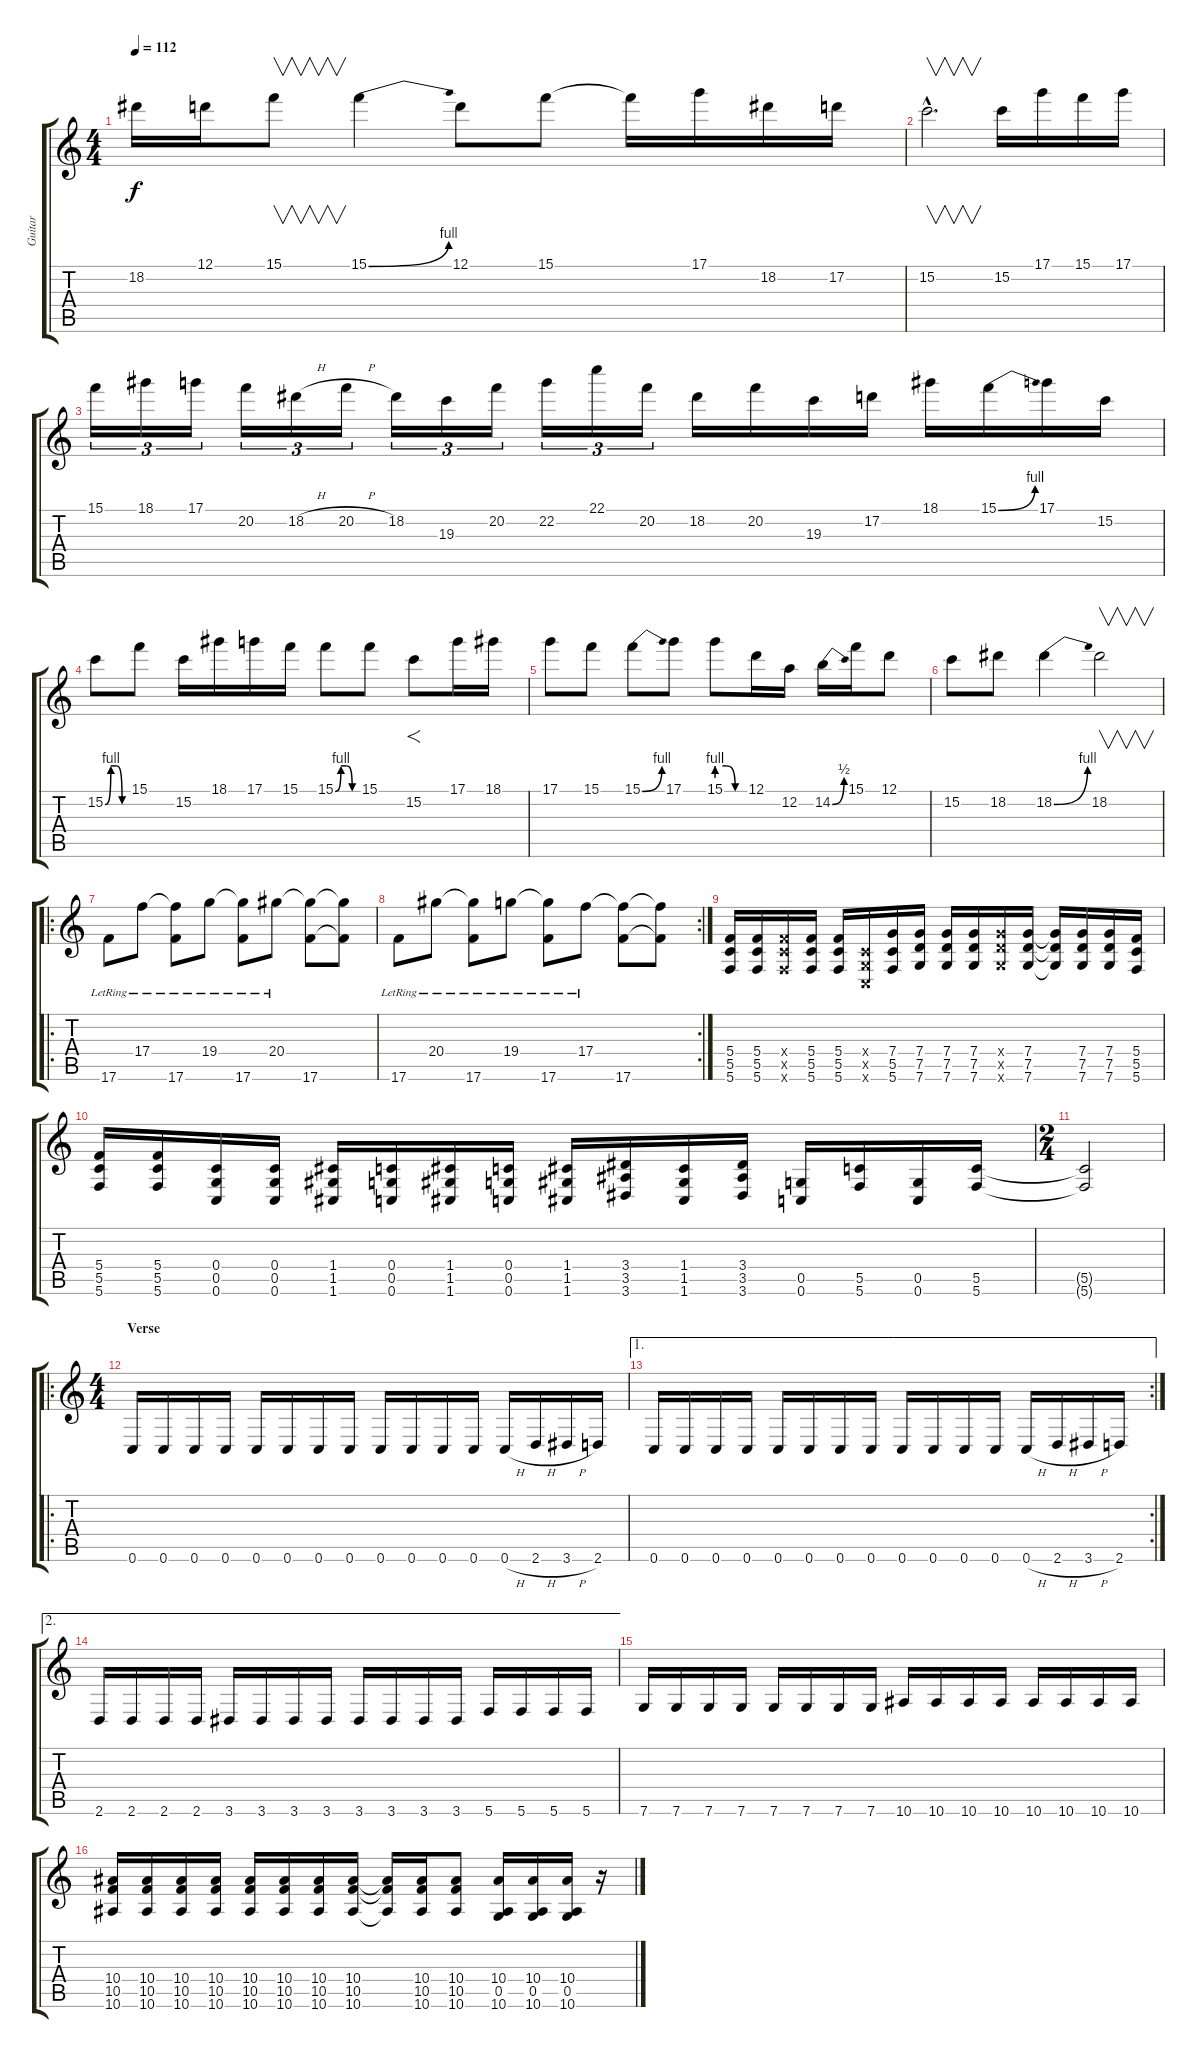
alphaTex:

\track ("Guitar" "Guitar") {instrument distortionguitar}
\staff {score tabs}
\tuning (D4 A3 F3 C3 G2 C2) {hide}
\ts (4 4)
\tempo 112
\clef g2
\ks c
18.2.16{dy f} 12.1.16 15.1.8{v} 15.1{be (bend 0 0 60 4)}.4 12.1.8 15.1.8 15.1{t}.16 17.1.16 18.2.16 17.2.16 |
15.2{hac}.2{v d} 15.2.16 17.1.16 15.1.16 17.1.16 |
15.1.16{tu (3 2)} 18.1.16{tu (3 2)} 17.1.16{tu (3 2)} 20.2.16{tu (3 2)} 18.2{h}.16{tu (3 2)} 20.2{h}.16{tu (3 2)} 18.2.16{tu (3 2)} 19.3.16{tu (3 2)} 20.2.16{tu (3 2)} 22.2.16{tu (3 2)} 22.1.16{tu (3 2)} 20.2.16{tu (3 2)} 18.2.16 20.2.16 19.3.16 17.2.16 18.1.16 15.1{be (bend 0 0 60 4)}.16 17.1.16 15.2.16 |
15.2{be (custom 0 0 15 4 30 4 45 0 60 0)}.8 15.1.8 15.2.16 18.1.16 17.1.16 15.1.16 15.1{be (custom 0 0 15 4 30 4 45 0 60 0)}.8 15.1.8 15.2.8{f} 17.1.16 18.1.16 |
17.1.8 15.1.8 15.1{be (bend 0 0 60 4)}.8 17.1.8 15.1{be (custom 0 4 20 4 40 0 60 0)}.8 12.1.16 12.2.16 14.2{be (bend 0 0 60 2)}.16 15.1.16 12.1.8 |
15.2.8 18.2.8 18.2{be (bend 0 0 60 4)}.4 18.2.2{v} |
\ro
17.6{lr}.8 17.4{lr}.8 (17.4{t} 17.6{lr}).8 19.4{lr}.8 (19.4{t} 17.6{lr}).8 20.4{lr}.8 (20.4{t} 17.6).8 (20.4{t} 17.6{t}).8 |
\rc 2
17.6{lr}.8 20.4{lr}.8 (20.4{t} 17.6{lr}).8 19.4{lr}.8 (19.4{t} 17.6{lr}).8 17.4{lr}.8 (17.4{t} 17.6).8 (17.4{t} 17.6{t}).8 |
(5.4 5.5 5.6).16 (5.4 5.5 5.6).16 (5.4{x} 5.5{x} 5.6{x}).16 (5.4 5.5 5.6).16 (5.4 5.5 5.6).16 (0.4{x} 0.5{x} 0.6{x}).16 (7.4 5.5 5.6).16 (7.4 7.5 7.6).16 (7.4 7.5 7.6).16 (7.4 7.5 7.6).16 (7.4{x} 7.5{x} 7.6{x}).16 (7.4 7.5 7.6).16 (7.4{t} 7.5{t} 7.6{t}).16 (7.4 7.5 7.6).16 (7.4 7.5 7.6).16 (5.4 5.5 5.6).16 |
(5.4 5.5 5.6).16 (5.4 5.5 5.6).16 (0.4 0.5 0.6).16 (0.4 0.5 0.6).16 (1.4 1.5 1.6).16 (0.4 0.5 0.6).16 (1.4 1.5 1.6).16 (0.4 0.5 0.6).16 (1.4 1.5 1.6).16 (3.4 3.5 3.6).16 (1.4 1.5 1.6).16 (3.4 3.5 3.6).16 (0.5 0.6).16 (5.5 5.6).16 (0.5 0.6).16 (5.5 5.6).16 |
\ts (2 4)
(5.5{t} 5.6{t}).2 |
\ro
\ts (4 4)
\section ("" "Verse")
0.6.16{volume 11} 0.6.16 0.6.16 0.6.16 0.6.16 0.6.16 0.6.16 0.6.16 0.6.16 0.6.16 0.6.16 0.6.16 0.6{h}.16 2.6{h}.16 3.6{h}.16 2.6.16 |
\ae 1
\rc 2
0.6.16 0.6.16 0.6.16 0.6.16 0.6.16 0.6.16 0.6.16 0.6.16 0.6.16 0.6.16 0.6.16 0.6.16 0.6{h}.16 2.6{h}.16 3.6{h}.16 2.6.16 |
\ae 2
2.6.16{volume 16} 2.6.16 2.6.16 2.6.16 3.6.16 3.6.16 3.6.16 3.6.16 3.6.16 3.6.16 3.6.16 3.6.16 5.6.16 5.6.16 5.6.16 5.6.16 |
7.6.16 7.6.16 7.6.16 7.6.16 7.6.16 7.6.16 7.6.16 7.6.16 10.6.16 10.6.16 10.6.16 10.6.16 10.6.16 10.6.16 10.6.16 10.6.16 |
(10.4 10.5 10.6).16 (10.4 10.5 10.6).16 (10.4 10.5 10.6).16 (10.4 10.5 10.6).16 (10.4 10.5 10.6).16 (10.4 10.5 10.6).16 (10.4 10.5 10.6).16 (10.4 10.5 10.6).16 (10.4{t} 10.5{t} 10.6{t}).16 (10.4 10.5 10.6).16 (10.4 10.5 10.6).8 (10.4 0.5 10.6).16 (10.4 0.5 10.6).16 (10.4 0.5 10.6).16 r.16
